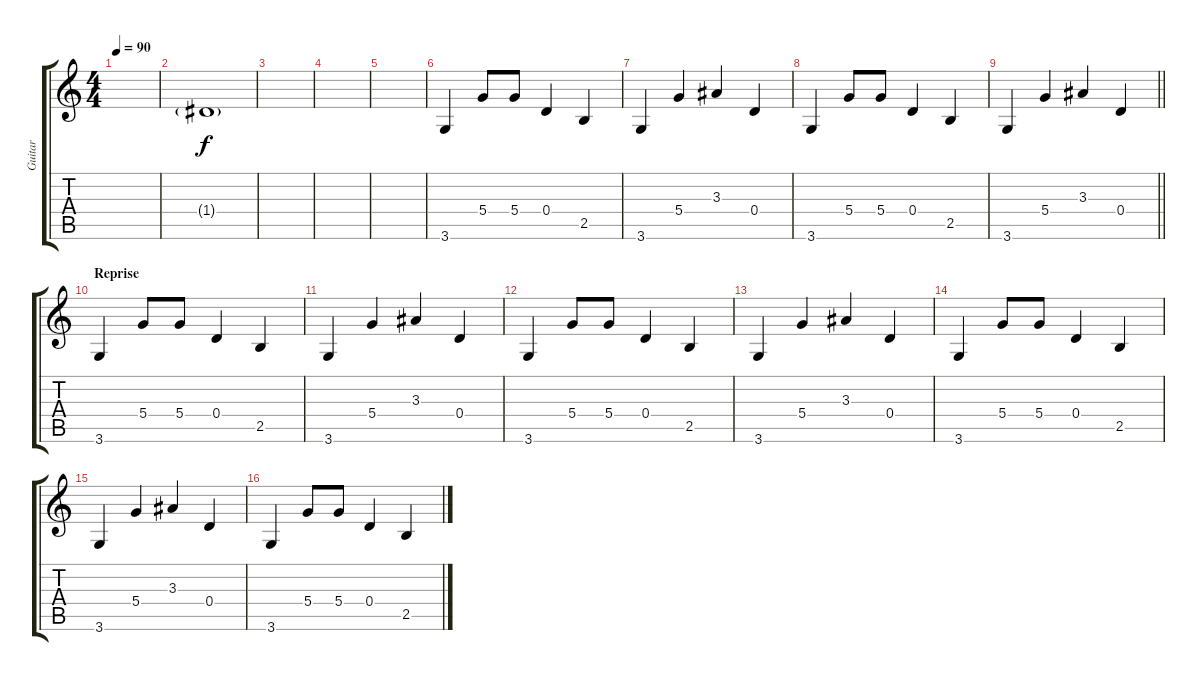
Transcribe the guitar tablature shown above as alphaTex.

\track ("Guitar" "Guitar") {instrument acousticguitarsteel}
\staff {score tabs}
\tuning (E4 B3 G3 D3 A2 E2) {hide}
\ts (4 4)
\tempo 90
\clef g2
\ks c
|
1.4{g}.1 |
|
|
|
3.6.4{dy f} 5.4.8 5.4.8 0.4.4 2.5.4 |
3.6.4 5.4.4 3.3.4 0.4.4 |
3.6.4 5.4.8 5.4.8 0.4.4 2.5.4 |
\barLineRight lightlight
3.6.4 5.4.4 3.3.4 0.4.4 |
\section ("" "Reprise")
3.6.4 5.4.8 5.4.8 0.4.4 2.5.4 |
3.6.4 5.4.4 3.3.4 0.4.4 |
3.6.4 5.4.8 5.4.8 0.4.4 2.5.4 |
3.6.4 5.4.4 3.3.4 0.4.4 |
3.6.4 5.4.8 5.4.8 0.4.4 2.5.4 |
3.6.4 5.4.4 3.3.4 0.4.4 |
3.6.4 5.4.8 5.4.8 0.4.4 2.5.4
